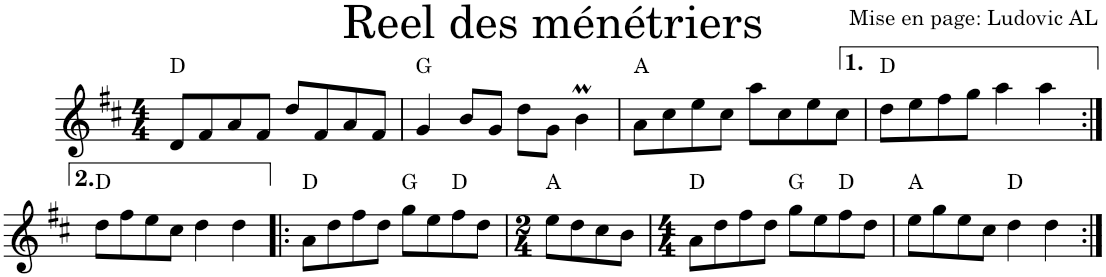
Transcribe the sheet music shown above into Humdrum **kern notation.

**kern	**harte
*part1	*part1
*staff1	*
*I"Voice	*
*I'V	*
*clefG2	*
*k[f#c#]	*
*M4/4	*
=1	=1
8d/L	D:maj
8f#/	.
8a/	.
8f#/J	.
8dd/L	.
8f#/	.
8a/	.
8f#/J	.
=2	=2
4g/	G:maj
8b/L	.
8g/J	.
8dd\L	.
8g\J	.
4bM\	.
=3	=3
8a\L	A:maj
8cc#\	.
8ee\	.
8cc#\J	.
8aa\L	.
8cc#\	.
8ee\	.
8cc#\J	.
=4	=4
8dd\L	D:maj
8ee\	.
8ff#\	.
8gg\J	.
4aa\	.
4aa\	.
!!LO:LB:g=z
=5:|!	=5:|!
8dd\L	D:maj
8ff#\	.
8ee\	.
8cc#\J	.
4dd\	.
4dd\	.
=6!|:	=6!|:
8a\L	D:maj
8dd\	.
8ff#\	.
8dd\J	.
8gg\L	G:maj
8ee\	.
8ff#\	D:maj
8dd\J	.
=7	=7
*M2/4	*
8ee\L	A:maj
8dd\	.
8cc#\	.
8b\J	.
=8	=8
*M4/4	*
8a\L	D:maj
8dd\	.
8ff#\	.
8dd\J	.
8gg\L	G:maj
8ee\	.
8ff#\	D:maj
8dd\J	.
=9	=9
8ee\L	A:maj
8gg\	.
8ee\	.
8cc#\J	.
4dd\	D:maj
4dd\	.
=:|!	=:|!
*-	*-
